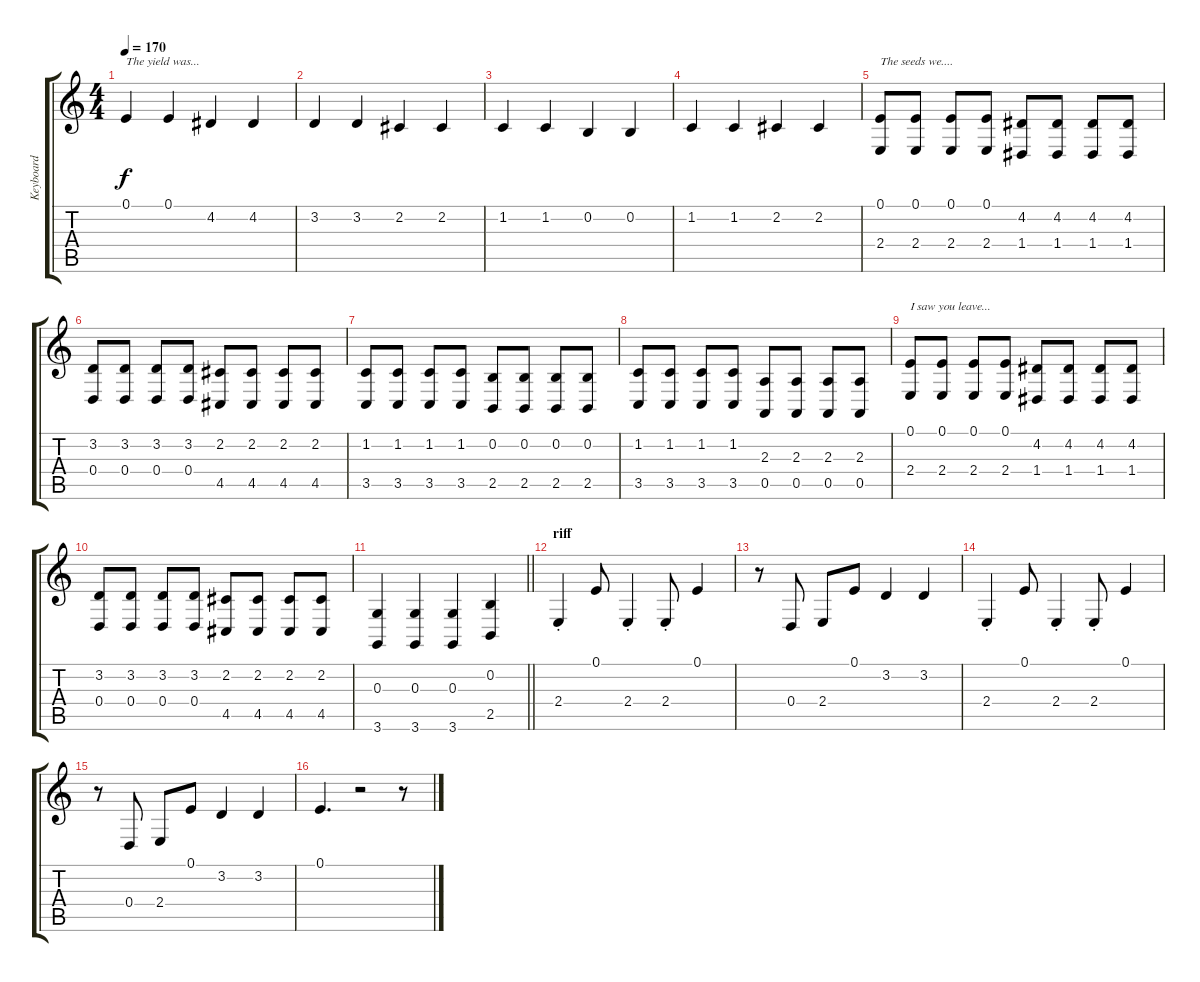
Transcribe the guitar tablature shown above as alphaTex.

\track ("Keyboard" "Keyboard") {instrument electricgrandpiano}
\staff {score tabs}
\tuning (E4 B3 G3 D3 A2 E2) {hide}
\ts (4 4)
\tempo 170
\clef g2
\ks c
0.1.4{txt "The yield was..." dy f} 0.1.4 4.2.4 4.2.4 |
3.2.4 3.2.4 2.2.4 2.2.4 |
1.2.4 1.2.4 0.2.4 0.2.4 |
1.2.4 1.2.4 2.2.4 2.2.4 |
(0.1 2.4).8{txt "The seeds we...."} (0.1 2.4).8 (0.1 2.4).8 (0.1 2.4).8 (4.2 1.4).8 (4.2 1.4).8 (4.2 1.4).8 (4.2 1.4).8 |
(3.2 0.4).8 (3.2 0.4).8 (3.2 0.4).8 (3.2 0.4).8 (2.2 4.5).8 (2.2 4.5).8 (2.2 4.5).8 (2.2 4.5).8 |
(1.2 3.5).8 (1.2 3.5).8 (1.2 3.5).8 (1.2 3.5).8 (0.2 2.5).8 (0.2 2.5).8 (0.2 2.5).8 (0.2 2.5).8 |
(1.2 3.5).8 (1.2 3.5).8 (1.2 3.5).8 (1.2 3.5).8 (2.3 0.5).8 (2.3 0.5).8 (2.3 0.5).8 (2.3 0.5).8 |
(0.1 2.4).8{txt "I saw you leave..."} (0.1 2.4).8 (0.1 2.4).8 (0.1 2.4).8 (4.2 1.4).8 (4.2 1.4).8 (4.2 1.4).8 (4.2 1.4).8 |
(3.2 0.4).8 (3.2 0.4).8 (3.2 0.4).8 (3.2 0.4).8 (2.2 4.5).8 (2.2 4.5).8 (2.2 4.5).8 (2.2 4.5).8 |
\barLineRight lightlight
(0.3 3.6).4 (0.3 3.6).4 (0.3 3.6).4 (0.2 2.5).4 |
\section ("" "riff")
2.4{st}.4 0.1.8 2.4{st}.4 2.4{st}.8 0.1.4 |
r.8 0.4.8 2.4.8 0.1.8 3.2.4 3.2.4 |
2.4{st}.4 0.1.8 2.4{st}.4 2.4{st}.8 0.1.4 |
r.8 0.4.8 2.4.8 0.1.8 3.2.4 3.2.4 |
0.1.4{d} r.2 r.8
